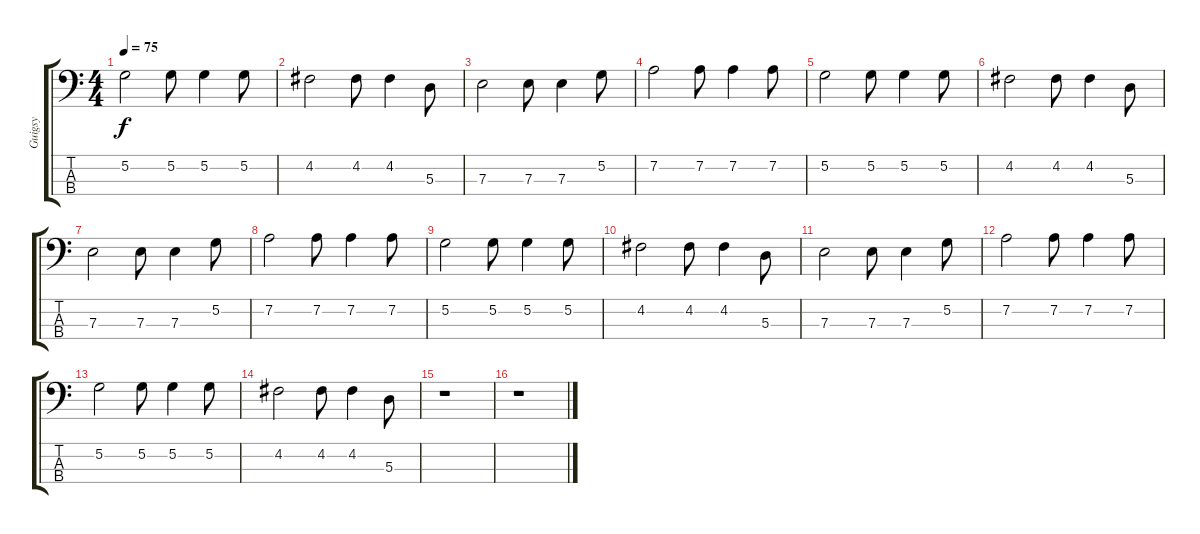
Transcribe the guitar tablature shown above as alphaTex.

\track ("Guigsy" "Guigsy") {instrument electricbasspick}
\staff {score tabs}
\tuning (G2 D2 A1 E1) {hide}
\ts (4 4)
\tempo 75
\clef f4
\ks c
5.2.2{dy f} 5.2.8 5.2.4 5.2.8 |
4.2.2 4.2.8 4.2.4 5.3.8 |
7.3.2 7.3.8 7.3.4 5.2.8 |
7.2.2 7.2.8 7.2.4 7.2.8 |
5.2.2 5.2.8 5.2.4 5.2.8 |
4.2.2 4.2.8 4.2.4 5.3.8 |
7.3.2 7.3.8 7.3.4 5.2.8 |
7.2.2 7.2.8 7.2.4 7.2.8 |
5.2.2 5.2.8 5.2.4 5.2.8 |
4.2.2 4.2.8 4.2.4 5.3.8 |
7.3.2 7.3.8 7.3.4 5.2.8 |
7.2.2 7.2.8 7.2.4 7.2.8 |
5.2.2 5.2.8 5.2.4 5.2.8 |
4.2.2 4.2.8 4.2.4 5.3.8 |
r.1 |
r.1
